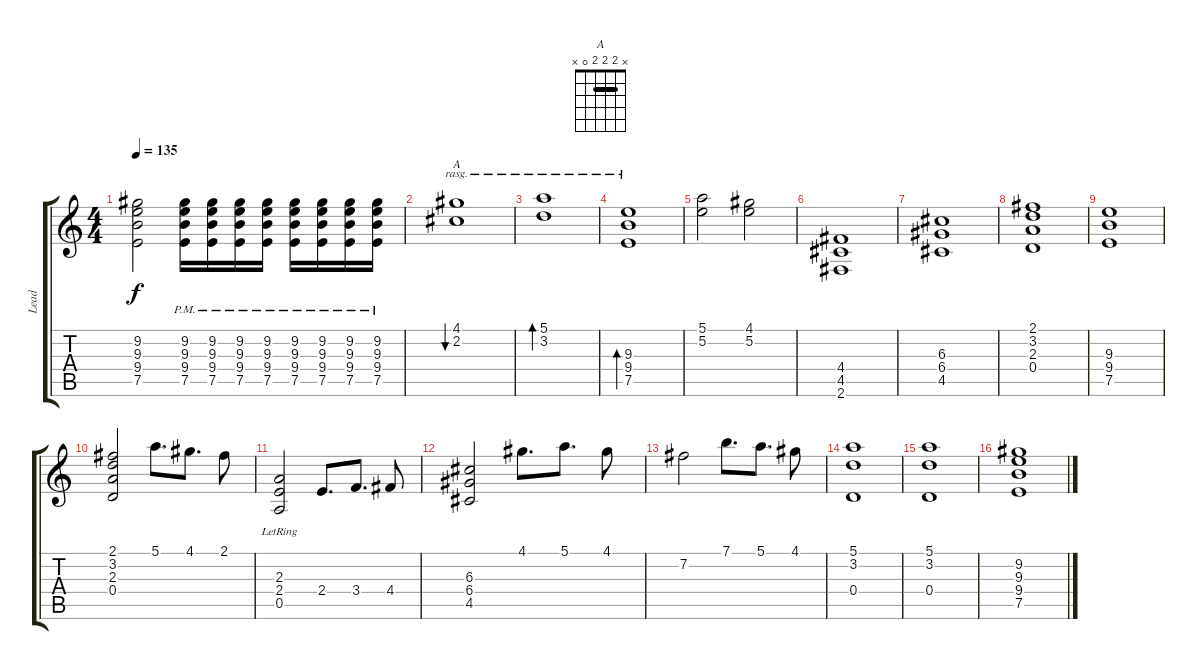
\track ("Lead" "Lead") {instrument overdrivenguitar}
\staff {score tabs}
\tuning (E4 B3 G3 D3 A2 E2) {hide}
\chord ("A" x 2 2 2 0 x) {barre 2}
\ts (4 4)
\tempo 135
\clef g2
\ks c
(9.2 9.3 9.4 7.5).2{dy f} (9.2{pm} 9.3{pm} 9.4{pm} 7.5{pm}).16 (9.2{pm} 9.3{pm} 9.4{pm} 7.5{pm}).16 (9.2{pm} 9.3{pm} 9.4{pm} 7.5{pm}).16 (9.2{pm} 9.3{pm} 9.4{pm} 7.5{pm}).16 (9.2{pm} 9.3{pm} 9.4{pm} 7.5{pm}).16 (9.2{pm} 9.3{pm} 9.4{pm} 7.5{pm}).16 (9.2{pm} 9.3{pm} 9.4{pm} 7.5{pm}).16 (9.2{pm} 9.3{pm} 9.4{pm} 7.5{pm}).16 |
(4.1 2.2).1{bu 240 ch "A" rasg ii} |
(5.1 3.2).1{bd 480 rasg ii} |
(9.3 9.4 7.5).1{bd 240 rasg ii} |
(5.1 5.2).2 (4.1 5.2).2 |
(4.4 4.5 2.6).1 |
(6.3 6.4 4.5).1 |
(2.1 3.2 2.3 0.4).1 |
(9.3 9.4 7.5).1 |
(2.1 3.2 2.3 0.4).2 5.1.8{d} 4.1.8{d} 2.1.8 |
(2.3 2.4{lr} 0.5).2 2.4.8{d} 3.4.8{d} 4.4.8 |
(6.3 6.4 4.5).2 4.1.8{d} 5.1.8{d} 4.1.8 |
7.2.2 7.1.8{d} 5.1.8{d} 4.1.8 |
(5.1 3.2 0.4).1 |
(5.1 3.2 0.4).1 |
(9.2 9.3 9.4 7.5).1
